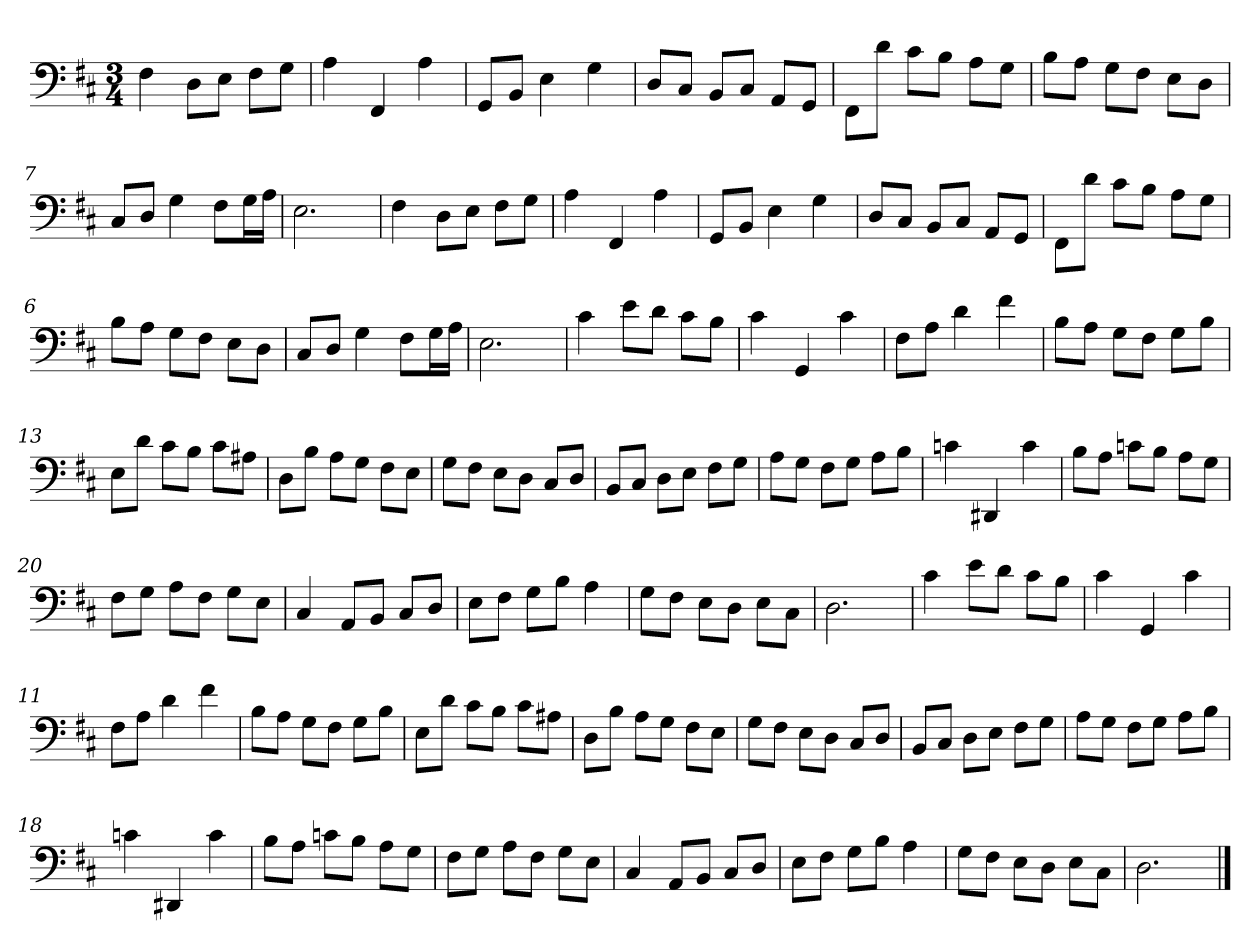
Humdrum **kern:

**kern
*part1
*staff1
*clefF4
*k[f#c#]
*D:
*M3/4
=1
4F#
8D\L
8E\J
8F#\L
8G\J
=2
4A
4FF#
4A
=3
8GG/L
8BB/J
4E
4G
=4
8D/L
8C#/J
8BB/L
8C#/J
8AA/L
8GG/J
=5
8FF#\L
8d\J
8c#\L
8B\J
8A\L
8G\J
=6
8B\L
8A\J
8G\L
8F#\J
8E\L
8D\J
=7
8C#/L
8D/J
4G
8F#\L
16G\L
16A\JJ
=8
2.E
=9
4F#
8D\L
8E\J
8F#\L
8G\J
=2
4A
4FF#
4A
=3
8GG/L
8BB/J
4E
4G
=4
8D/L
8C#/J
8BB/L
8C#/J
8AA/L
8GG/J
=5
8FF#\L
8d\J
8c#\L
8B\J
8A\L
8G\J
=6
8B\L
8A\J
8G\L
8F#\J
8E\L
8D\J
=7
8C#/L
8D/J
4G
8F#\L
16G\L
16A\JJ
=8
2.E
=9
4c#
8e\L
8d\J
8c#\L
8B\J
=10
4c#
4GG
4c#
=11
8F#\L
8A\J
4d
4f#
=12
8B\L
8A\J
8G\L
8F#\J
8G\L
8B\J
=13
8E\L
8d\J
8c#\L
8B\J
8c#\L
8A#X\J
=14
8D\L
8B\J
8A\L
8G\J
8F#\L
8E\J
=15
8G\L
8F#\J
8E\L
8D\J
8C#/L
8D/J
=16
8BB/L
8C#/J
8D\L
8E\J
8F#\L
8G\J
=17
8A\L
8G\J
8F#\L
8G\J
8A\L
8B\J
=18
4cn
4DD#X
4c
=19
8B\L
8A\J
8cn\L
8B\J
8A\L
8G\J
=20
8F#\L
8G\J
8A\L
8F#\J
8G\L
8E\J
=21
4C#
8AA/L
8BB/J
8C#/L
8D/J
=22
8E\L
8F#\J
8G\L
8B\J
4A
=23
8G\L
8F#\J
8E\L
8D\J
8E\L
8C#\J
=24
2.D
=25
4c#
8e\L
8d\J
8c#\L
8B\J
=10
4c#
4GG
4c#
=11
8F#\L
8A\J
4d
4f#
=12
8B\L
8A\J
8G\L
8F#\J
8G\L
8B\J
=13
8E\L
8d\J
8c#\L
8B\J
8c#\L
8A#X\J
=14
8D\L
8B\J
8A\L
8G\J
8F#\L
8E\J
=15
8G\L
8F#\J
8E\L
8D\J
8C#/L
8D/J
=16
8BB/L
8C#/J
8D\L
8E\J
8F#\L
8G\J
=17
8A\L
8G\J
8F#\L
8G\J
8A\L
8B\J
=18
4cn
4DD#X
4c
=19
8B\L
8A\J
8cn\L
8B\J
8A\L
8G\J
=20
8F#\L
8G\J
8A\L
8F#\J
8G\L
8E\J
=21
4C#
8AA/L
8BB/J
8C#/L
8D/J
=22
8E\L
8F#\J
8G\L
8B\J
4A
=23
8G\L
8F#\J
8E\L
8D\J
8E\L
8C#\J
=24
2.D
==
*-
